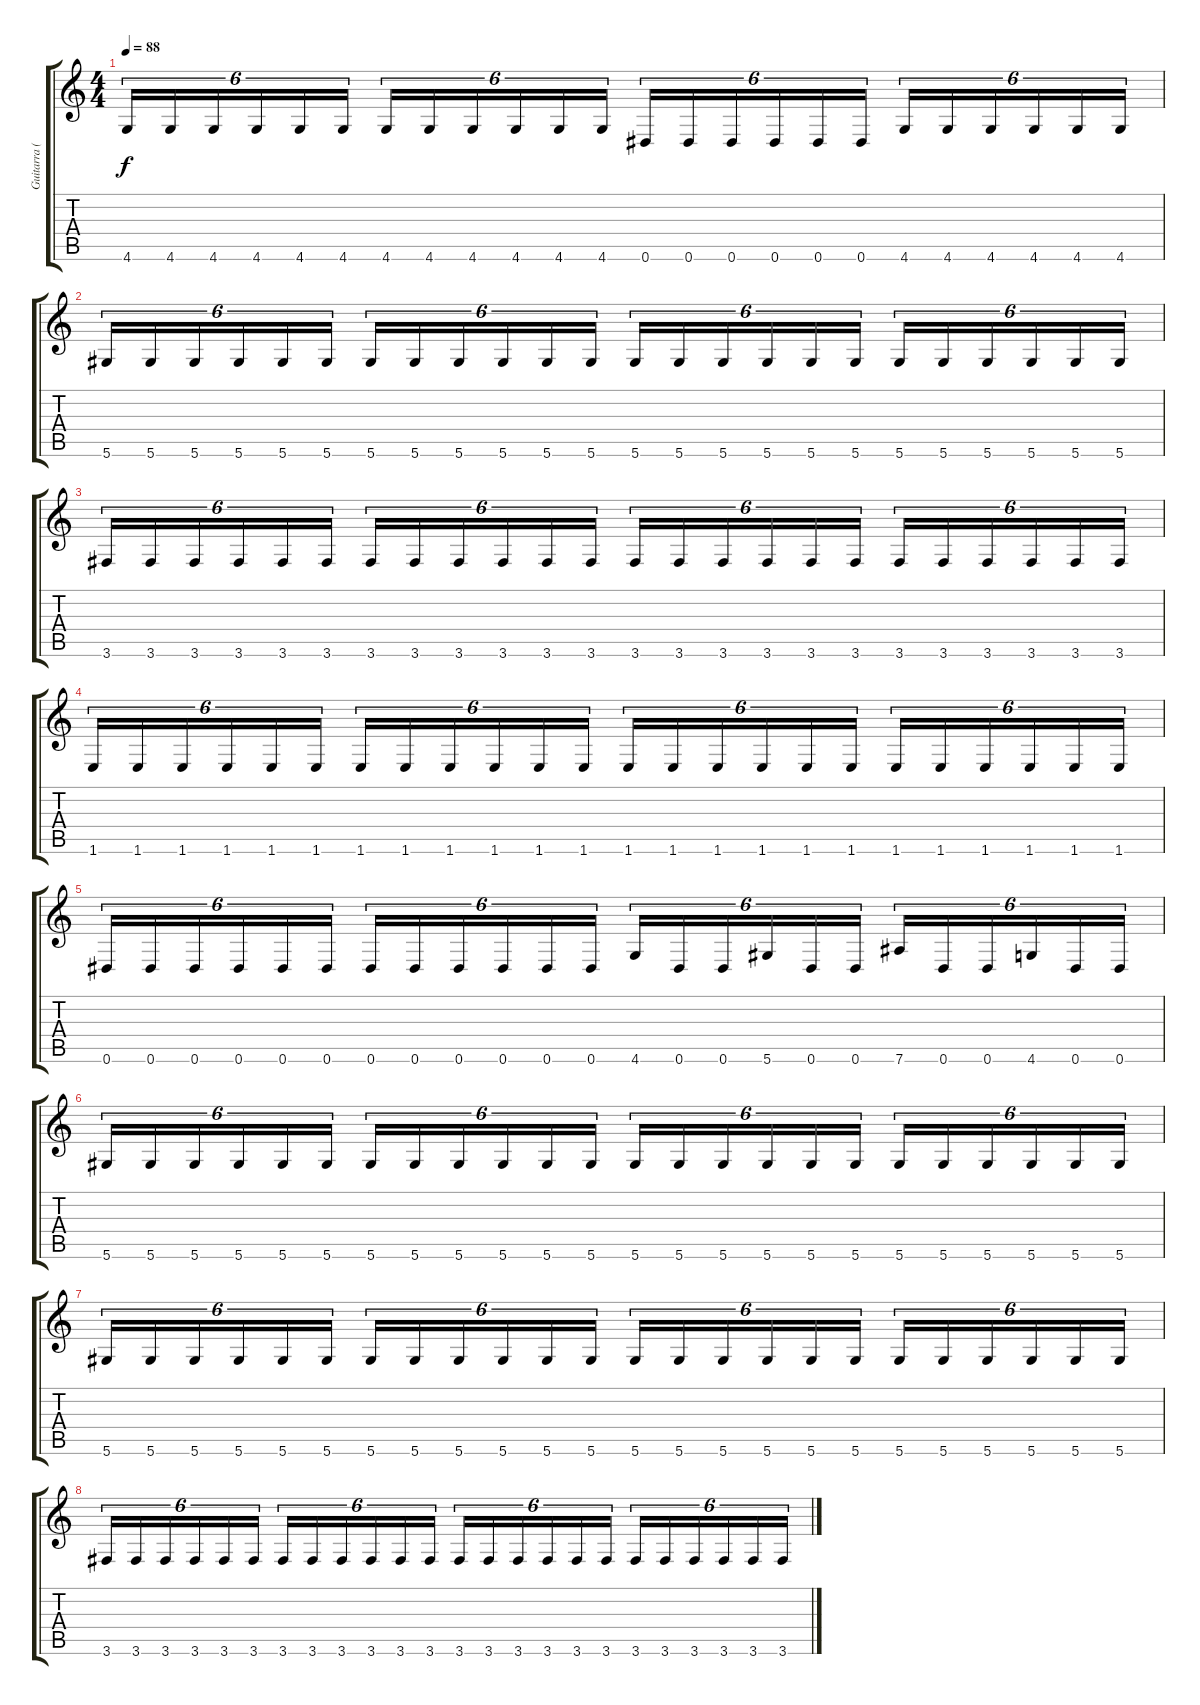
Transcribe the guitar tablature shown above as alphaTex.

\track ("Guitarra (Giardino)" "Guitarra (") {instrument overdrivenguitar}
\staff {score tabs}
\tuning (Eb4 Bb3 Gb3 Db3 Ab2 Eb2) {hide}
\ts (4 4)
\tempo 88
\clef g2
\ks c
4.6.16{tu (6 4) dy f} 4.6.16{tu (6 4)} 4.6.16{tu (6 4)} 4.6.16{tu (6 4)} 4.6.16{tu (6 4)} 4.6.16{tu (6 4)} 4.6.16{tu (6 4)} 4.6.16{tu (6 4)} 4.6.16{tu (6 4)} 4.6.16{tu (6 4)} 4.6.16{tu (6 4)} 4.6.16{tu (6 4)} 0.6.16{tu (6 4)} 0.6.16{tu (6 4)} 0.6.16{tu (6 4)} 0.6.16{tu (6 4)} 0.6.16{tu (6 4)} 0.6.16{tu (6 4)} 4.6.16{tu (6 4)} 4.6.16{tu (6 4)} 4.6.16{tu (6 4)} 4.6.16{tu (6 4)} 4.6.16{tu (6 4)} 4.6.16{tu (6 4)} |
5.6.16{tu (6 4)} 5.6.16{tu (6 4)} 5.6.16{tu (6 4)} 5.6.16{tu (6 4)} 5.6.16{tu (6 4)} 5.6.16{tu (6 4)} 5.6.16{tu (6 4)} 5.6.16{tu (6 4)} 5.6.16{tu (6 4)} 5.6.16{tu (6 4)} 5.6.16{tu (6 4)} 5.6.16{tu (6 4)} 5.6.16{tu (6 4)} 5.6.16{tu (6 4)} 5.6.16{tu (6 4)} 5.6.16{tu (6 4)} 5.6.16{tu (6 4)} 5.6.16{tu (6 4)} 5.6.16{tu (6 4)} 5.6.16{tu (6 4)} 5.6.16{tu (6 4)} 5.6.16{tu (6 4)} 5.6.16{tu (6 4)} 5.6.16{tu (6 4)} |
3.6.16{tu (6 4)} 3.6.16{tu (6 4)} 3.6.16{tu (6 4)} 3.6.16{tu (6 4)} 3.6.16{tu (6 4)} 3.6.16{tu (6 4)} 3.6.16{tu (6 4)} 3.6.16{tu (6 4)} 3.6.16{tu (6 4)} 3.6.16{tu (6 4)} 3.6.16{tu (6 4)} 3.6.16{tu (6 4)} 3.6.16{tu (6 4)} 3.6.16{tu (6 4)} 3.6.16{tu (6 4)} 3.6.16{tu (6 4)} 3.6.16{tu (6 4)} 3.6.16{tu (6 4)} 3.6.16{tu (6 4)} 3.6.16{tu (6 4)} 3.6.16{tu (6 4)} 3.6.16{tu (6 4)} 3.6.16{tu (6 4)} 3.6.16{tu (6 4)} |
1.6.16{tu (6 4)} 1.6.16{tu (6 4)} 1.6.16{tu (6 4)} 1.6.16{tu (6 4)} 1.6.16{tu (6 4)} 1.6.16{tu (6 4)} 1.6.16{tu (6 4)} 1.6.16{tu (6 4)} 1.6.16{tu (6 4)} 1.6.16{tu (6 4)} 1.6.16{tu (6 4)} 1.6.16{tu (6 4)} 1.6.16{tu (6 4)} 1.6.16{tu (6 4)} 1.6.16{tu (6 4)} 1.6.16{tu (6 4)} 1.6.16{tu (6 4)} 1.6.16{tu (6 4)} 1.6.16{tu (6 4)} 1.6.16{tu (6 4)} 1.6.16{tu (6 4)} 1.6.16{tu (6 4)} 1.6.16{tu (6 4)} 1.6.16{tu (6 4)} |
0.6.16{tu (6 4)} 0.6.16{tu (6 4)} 0.6.16{tu (6 4)} 0.6.16{tu (6 4)} 0.6.16{tu (6 4)} 0.6.16{tu (6 4)} 0.6.16{tu (6 4)} 0.6.16{tu (6 4)} 0.6.16{tu (6 4)} 0.6.16{tu (6 4)} 0.6.16{tu (6 4)} 0.6.16{tu (6 4)} 4.6.16{tu (6 4)} 0.6.16{tu (6 4)} 0.6.16{tu (6 4)} 5.6.16{tu (6 4)} 0.6.16{tu (6 4)} 0.6.16{tu (6 4)} 7.6.16{tu (6 4)} 0.6.16{tu (6 4)} 0.6.16{tu (6 4)} 4.6.16{tu (6 4)} 0.6.16{tu (6 4)} 0.6.16{tu (6 4)} |
5.6.16{tu (6 4)} 5.6.16{tu (6 4)} 5.6.16{tu (6 4)} 5.6.16{tu (6 4)} 5.6.16{tu (6 4)} 5.6.16{tu (6 4)} 5.6.16{tu (6 4)} 5.6.16{tu (6 4)} 5.6.16{tu (6 4)} 5.6.16{tu (6 4)} 5.6.16{tu (6 4)} 5.6.16{tu (6 4)} 5.6.16{tu (6 4)} 5.6.16{tu (6 4)} 5.6.16{tu (6 4)} 5.6.16{tu (6 4)} 5.6.16{tu (6 4)} 5.6.16{tu (6 4)} 5.6.16{tu (6 4)} 5.6.16{tu (6 4)} 5.6.16{tu (6 4)} 5.6.16{tu (6 4)} 5.6.16{tu (6 4)} 5.6.16{tu (6 4)} |
5.6.16{tu (6 4)} 5.6.16{tu (6 4)} 5.6.16{tu (6 4)} 5.6.16{tu (6 4)} 5.6.16{tu (6 4)} 5.6.16{tu (6 4)} 5.6.16{tu (6 4)} 5.6.16{tu (6 4)} 5.6.16{tu (6 4)} 5.6.16{tu (6 4)} 5.6.16{tu (6 4)} 5.6.16{tu (6 4)} 5.6.16{tu (6 4)} 5.6.16{tu (6 4)} 5.6.16{tu (6 4)} 5.6.16{tu (6 4)} 5.6.16{tu (6 4)} 5.6.16{tu (6 4)} 5.6.16{tu (6 4)} 5.6.16{tu (6 4)} 5.6.16{tu (6 4)} 5.6.16{tu (6 4)} 5.6.16{tu (6 4)} 5.6.16{tu (6 4)} |
3.6.16{tu (6 4)} 3.6.16{tu (6 4)} 3.6.16{tu (6 4)} 3.6.16{tu (6 4)} 3.6.16{tu (6 4)} 3.6.16{tu (6 4)} 3.6.16{tu (6 4)} 3.6.16{tu (6 4)} 3.6.16{tu (6 4)} 3.6.16{tu (6 4)} 3.6.16{tu (6 4)} 3.6.16{tu (6 4)} 3.6.16{tu (6 4)} 3.6.16{tu (6 4)} 3.6.16{tu (6 4)} 3.6.16{tu (6 4)} 3.6.16{tu (6 4)} 3.6.16{tu (6 4)} 3.6.16{tu (6 4)} 3.6.16{tu (6 4)} 3.6.16{tu (6 4)} 3.6.16{tu (6 4)} 3.6.16{tu (6 4)} 3.6.16{tu (6 4)}
